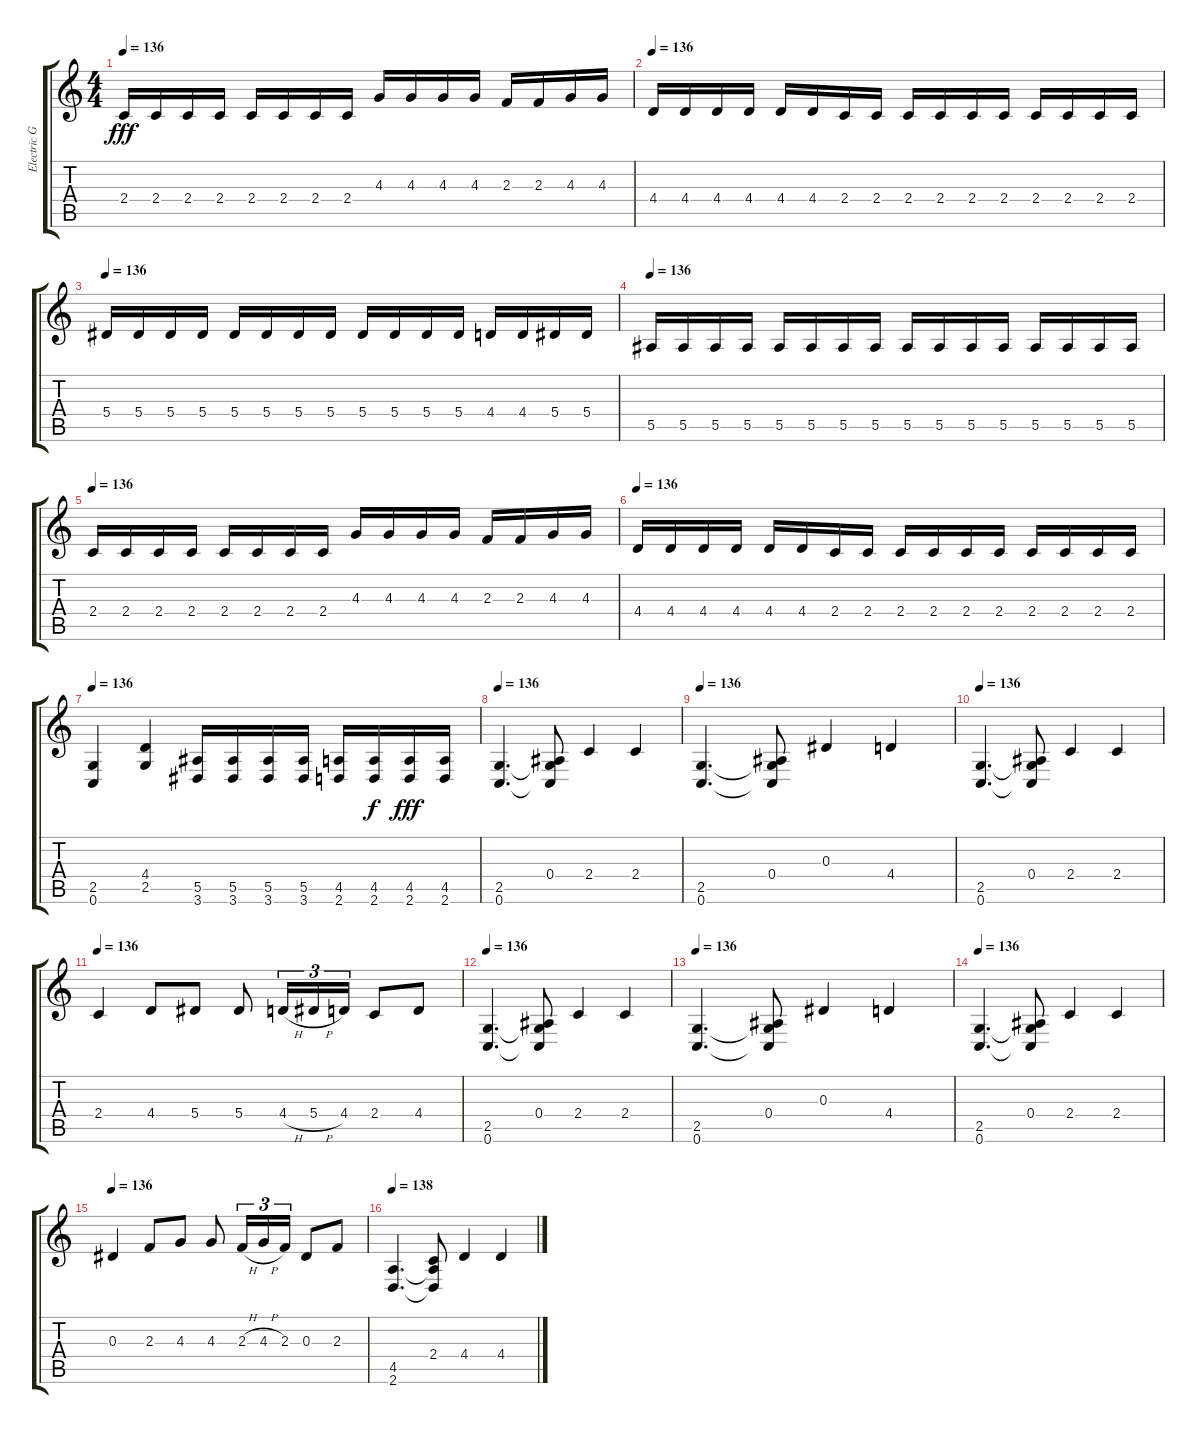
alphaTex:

\track ("Electric Guitar 1" "Electric G") {instrument distortionguitar}
\staff {score tabs}
\tuning (C4 G3 Eb3 Bb2 F2 C2) {hide}
\ts (4 4)
\tempo 136
\clef g2
\ks c
2.4.16{dy fff} 2.4.16 2.4.16 2.4.16 2.4.16 2.4.16 2.4.16 2.4.16 4.3.16 4.3.16 4.3.16 4.3.16 2.3.16 2.3.16 4.3.16 4.3.16 |
\tempo 136
4.4.16 4.4.16 4.4.16 4.4.16 4.4.16 4.4.16 2.4.16 2.4.16 2.4.16 2.4.16 2.4.16 2.4.16 2.4.16 2.4.16 2.4.16 2.4.16 |
\tempo 136
5.4.16 5.4.16 5.4.16 5.4.16 5.4.16 5.4.16 5.4.16 5.4.16 5.4.16 5.4.16 5.4.16 5.4.16 4.4.16 4.4.16 5.4.16 5.4.16 |
\tempo 136
5.5.16 5.5.16 5.5.16 5.5.16 5.5.16 5.5.16 5.5.16 5.5.16 5.5.16 5.5.16 5.5.16 5.5.16 5.5.16 5.5.16 5.5.16 5.5.16 |
\tempo 136
2.4.16 2.4.16 2.4.16 2.4.16 2.4.16 2.4.16 2.4.16 2.4.16 4.3.16 4.3.16 4.3.16 4.3.16 2.3.16 2.3.16 4.3.16 4.3.16 |
\tempo 136
4.4.16 4.4.16 4.4.16 4.4.16 4.4.16 4.4.16 2.4.16 2.4.16 2.4.16 2.4.16 2.4.16 2.4.16 2.4.16 2.4.16 2.4.16 2.4.16 |
\tempo 136
(2.5 0.6).4 (4.4 2.5).4 (5.5 3.6).16 (5.5 3.6).16 (5.5 3.6).16 (5.5 3.6).16 (4.5 2.6).16 (4.5 2.6).16{dy f} (4.5 2.6).16{dy fff} (4.5 2.6).16 |
\tempo 136
(2.5 0.6).4{d} (0.4 2.5{t} 0.6{t}).8 2.4.4 2.4.4 |
\tempo 136
(2.5 0.6).4{d} (0.4 2.5{t} 0.6{t}).8 0.3.4 4.4.4 |
\tempo 136
(2.5 0.6).4{d} (0.4 2.5{t} 0.6{t}).8 2.4.4 2.4.4 |
\tempo 136
2.4.4 4.4.8 5.4.8 5.4.8 4.4{h}.16{tu (3 2)} 5.4{h}.16{tu (3 2)} 4.4.16{tu (3 2)} 2.4.8 4.4.8 |
\tempo 136
(2.5 0.6).4{d} (0.4 2.5{t} 0.6{t}).8 2.4.4 2.4.4 |
\tempo 136
(2.5 0.6).4{d} (0.4 2.5{t} 0.6{t}).8 0.3.4 4.4.4 |
\tempo 136
(2.5 0.6).4{d} (0.4 2.5{t} 0.6{t}).8 2.4.4 2.4.4 |
\tempo 136
0.3.4 2.3.8 4.3.8 4.3.8 2.3{h}.16{tu (3 2)} 4.3{h}.16{tu (3 2)} 2.3.16{tu (3 2)} 0.3.8 2.3.8 |
\tempo 138
(4.5 2.6).4{d} (2.4 4.5{t} 2.6{t}).8 4.4.4 4.4.4
